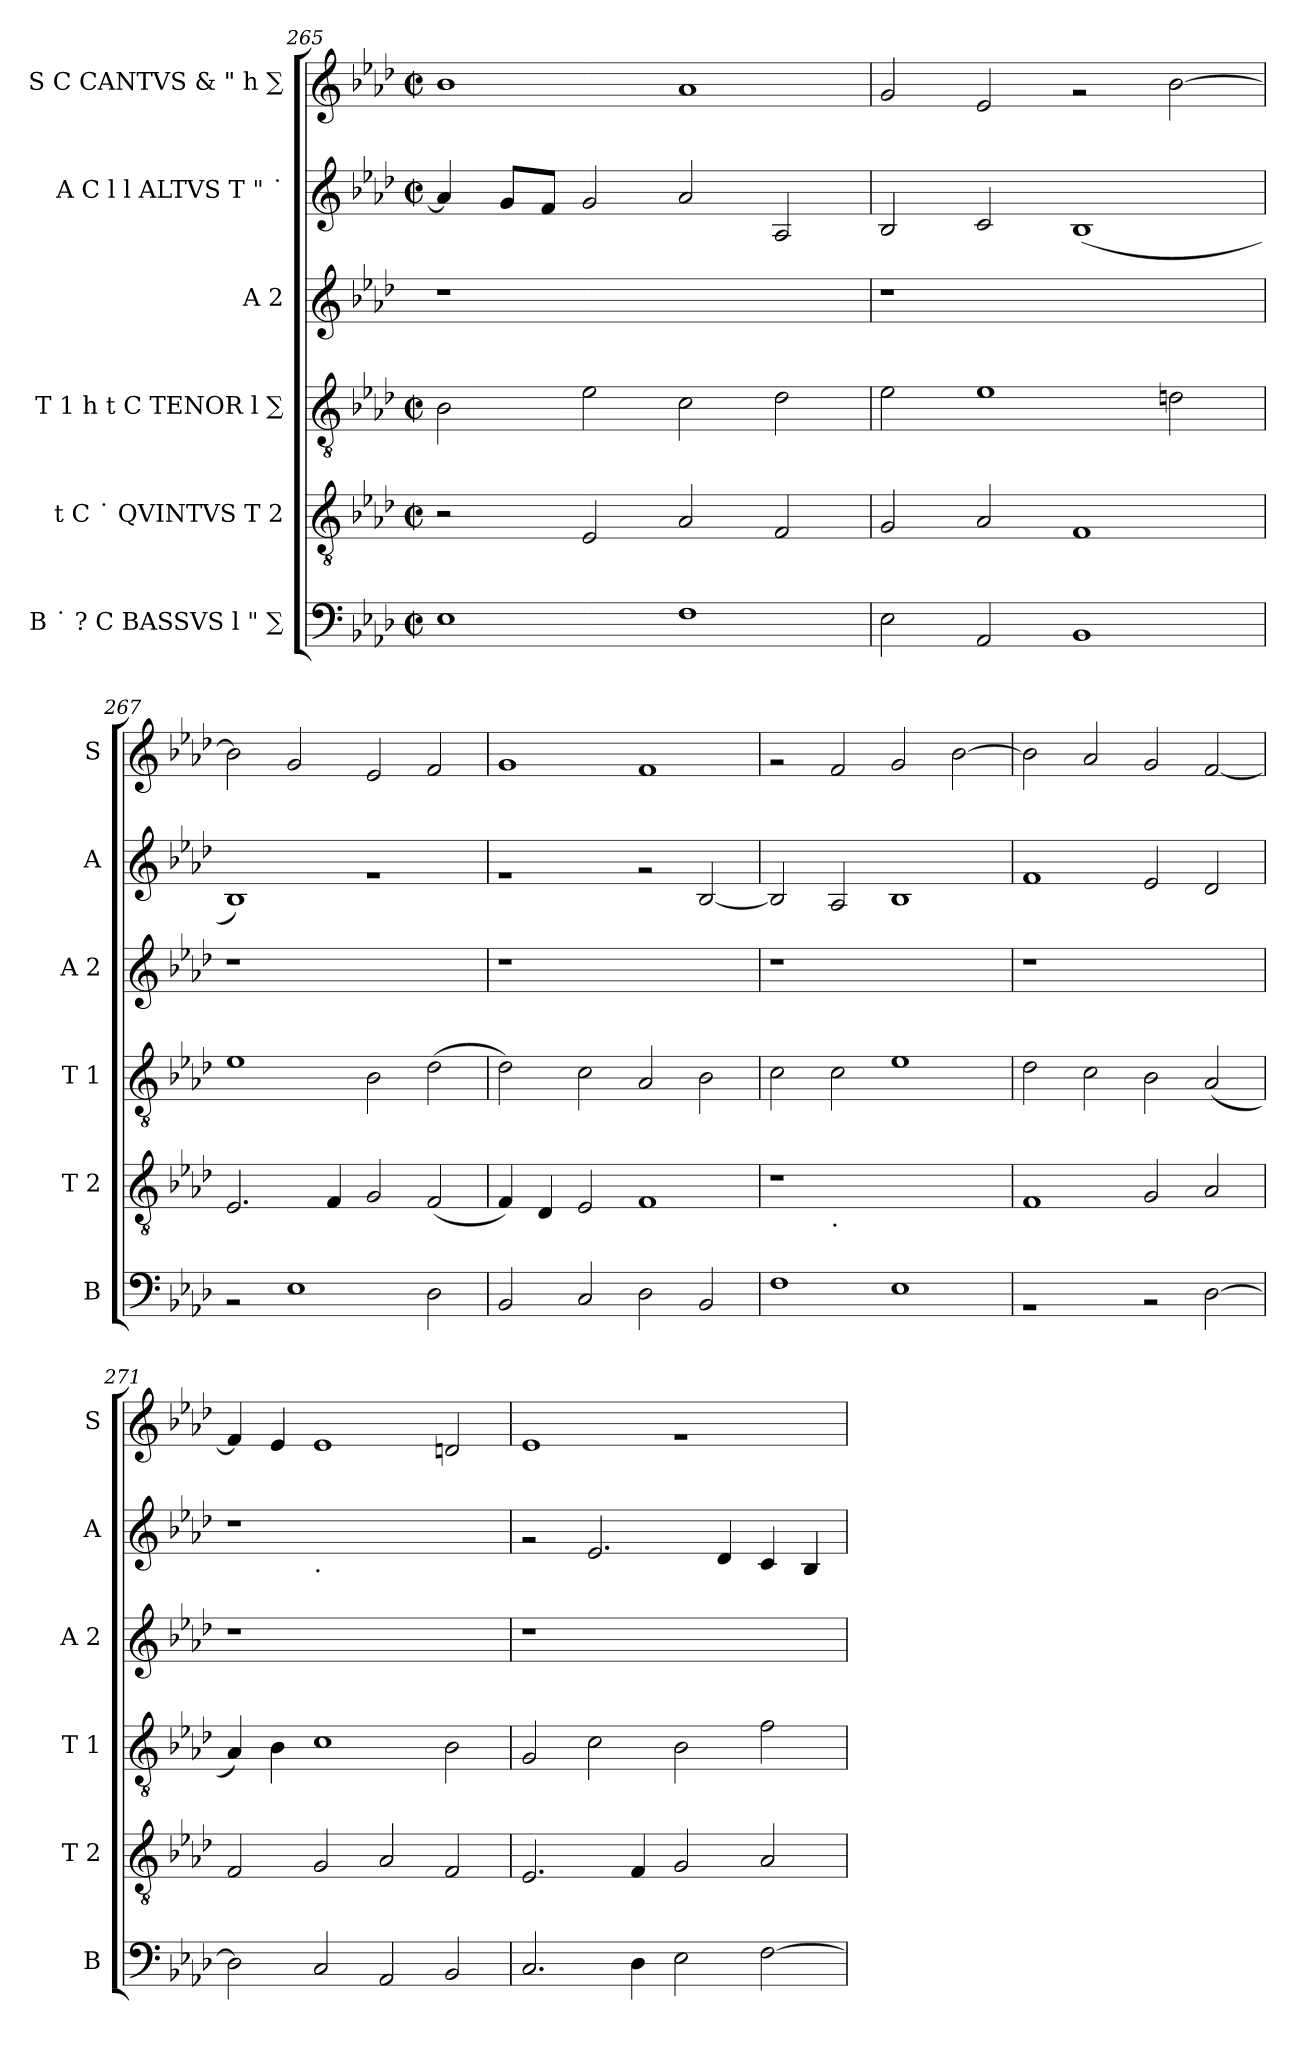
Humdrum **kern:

**kern	**kern	**kern	**kern	**kern	**kern
*part6	*part5	*part4	*part3	*part2	*part1
*staff6	*staff5	*staff4	*staff3	*staff2	*staff1
*I"B ˙ ? C BASSVS l " ∑	*I"t C ˙ QVINTVS T 2	*I"T 1 h t C TENOR l ∑	*I"A 2	*I"A C l l ALTVS T " ˙	*I"S C CANTVS & " h ∑
*I'B	*I'T 2	*I'T 1	*I'A 2	*I'A	*I'S
!!LO:LB:g=z
*clefF4	*clefGv2	*clefGv2	*clefG2	*clefG2	*clefG2
*k[b-e-a-d-]	*k[b-e-a-d-]	*k[b-e-a-d-]	*k[b-e-a-d-]	*k[b-e-a-d-]	*k[b-e-a-d-]
*A-:	*A-:	*A-:	*A-:	*A-:	*A-:
*M2/2	*M2/2	*M2/2	*	*M2/2	*M2/2
*met(c|)	*met(c|)	*met(c|)	*	*met(c|)	*met(c|)
=265	=265	=265	=265	=265	=265
1E-	2r	2B-\	1r	4a-/]	1b-
.	.	.	.	8g/L	.
.	.	.	.	8f/J	.
.	2E-/	2e-\	.	2g/	.
1F	2A-/	2c\	1ryy	2a-/	1a-
.	2F/	2d-\	.	2A-/	.
=266	=266	=266	=266	=266	=266
2E-\	2G/	2e-\	1r	2B-/	2g/
2AA-/	2A-/	1e-	.	2c/	2e-/
1BB-	1F	.	1ryy	(<1B-	2rg
.	.	2d\	.	.	[>2b-\
=267	=267	=267	=267	=267	=267
2rBB	2.E-/	1e-	1r	1B-)	2b-\]
1E-	.	.	.	.	2g/
.	4F/	.	.	.	.
.	2G/	2B-\	1ryy	1ra	2e-/
2D-\	(<2F/	(>2d-\	.	.	2f/
=268	=268	=268	=268	=268	=268
2BB-/	4F/)	2d-\)	1r	1ra	1g
.	4D-/	.	.	.	.
2C/	2E-/	2c\	.	.	.
2D-\	1F	2A-/	1ryy	2rg	1f
2BB-/	.	2B-\	.	[<2B-/	.
=269	=269	=269	=269	=269	=269
*	*^	*	*	*	*
1F	1r	2ryy	2c\	1r	2B-/]	2rg
!	!	!LO:TX:b:t=.	!	!	!	!
.	.	1.ryy	2c\	.	2A-/	2f/
1E-	1ryy	.	1e-	1ryy	1B-	2g/
.	.	.	.	.	.	[>2b-\
*	*v	*v	*	*	*	*
!!LO:PB:g=z
=270	=270	=270	=270	=270	=270
1rC	1F	2d-\	1r	1f	2b-\]
.	.	2c\	.	.	2a-/
2rBB	2G/	2B-\	1ryy	2e-/	2g/
[>2D-\	2A-/	(<2A-/	.	2d-/	[<2f/
=271	=271	=271	=271	=271	=271
*	*	*	*	*^	*
2D-\]	2F/	4A-/)	1r	1r	2ryy	4f/]
.	.	4B-\	.	.	.	4e-/
!	!	!	!	!	!LO:TX:b:t=.	!
2C/	2G/	1c	.	.	1.ryy	1e-
2AA-/	2A-/	.	1ryy	1ryy	.	.
2BB-/	2F/	2B-\	.	.	.	2d/
*	*	*	*	*v	*v	*
=272	=272	=272	=272	=272	=272
2.C/	2.E-/	2G/	1r	2rg	1e-
.	.	2c\	.	2.e-/	.
4D-\	4F/	.	.	.	.
2E-\	2G/	2B-\	1ryy	.	1ra
.	.	.	.	4d-/	.
[>2F\	2A-/	2f\	.	4c/	.
.	.	.	.	4B-/	.
=	=	=	=	=	=
*-	*-	*-	*-	*-	*-
